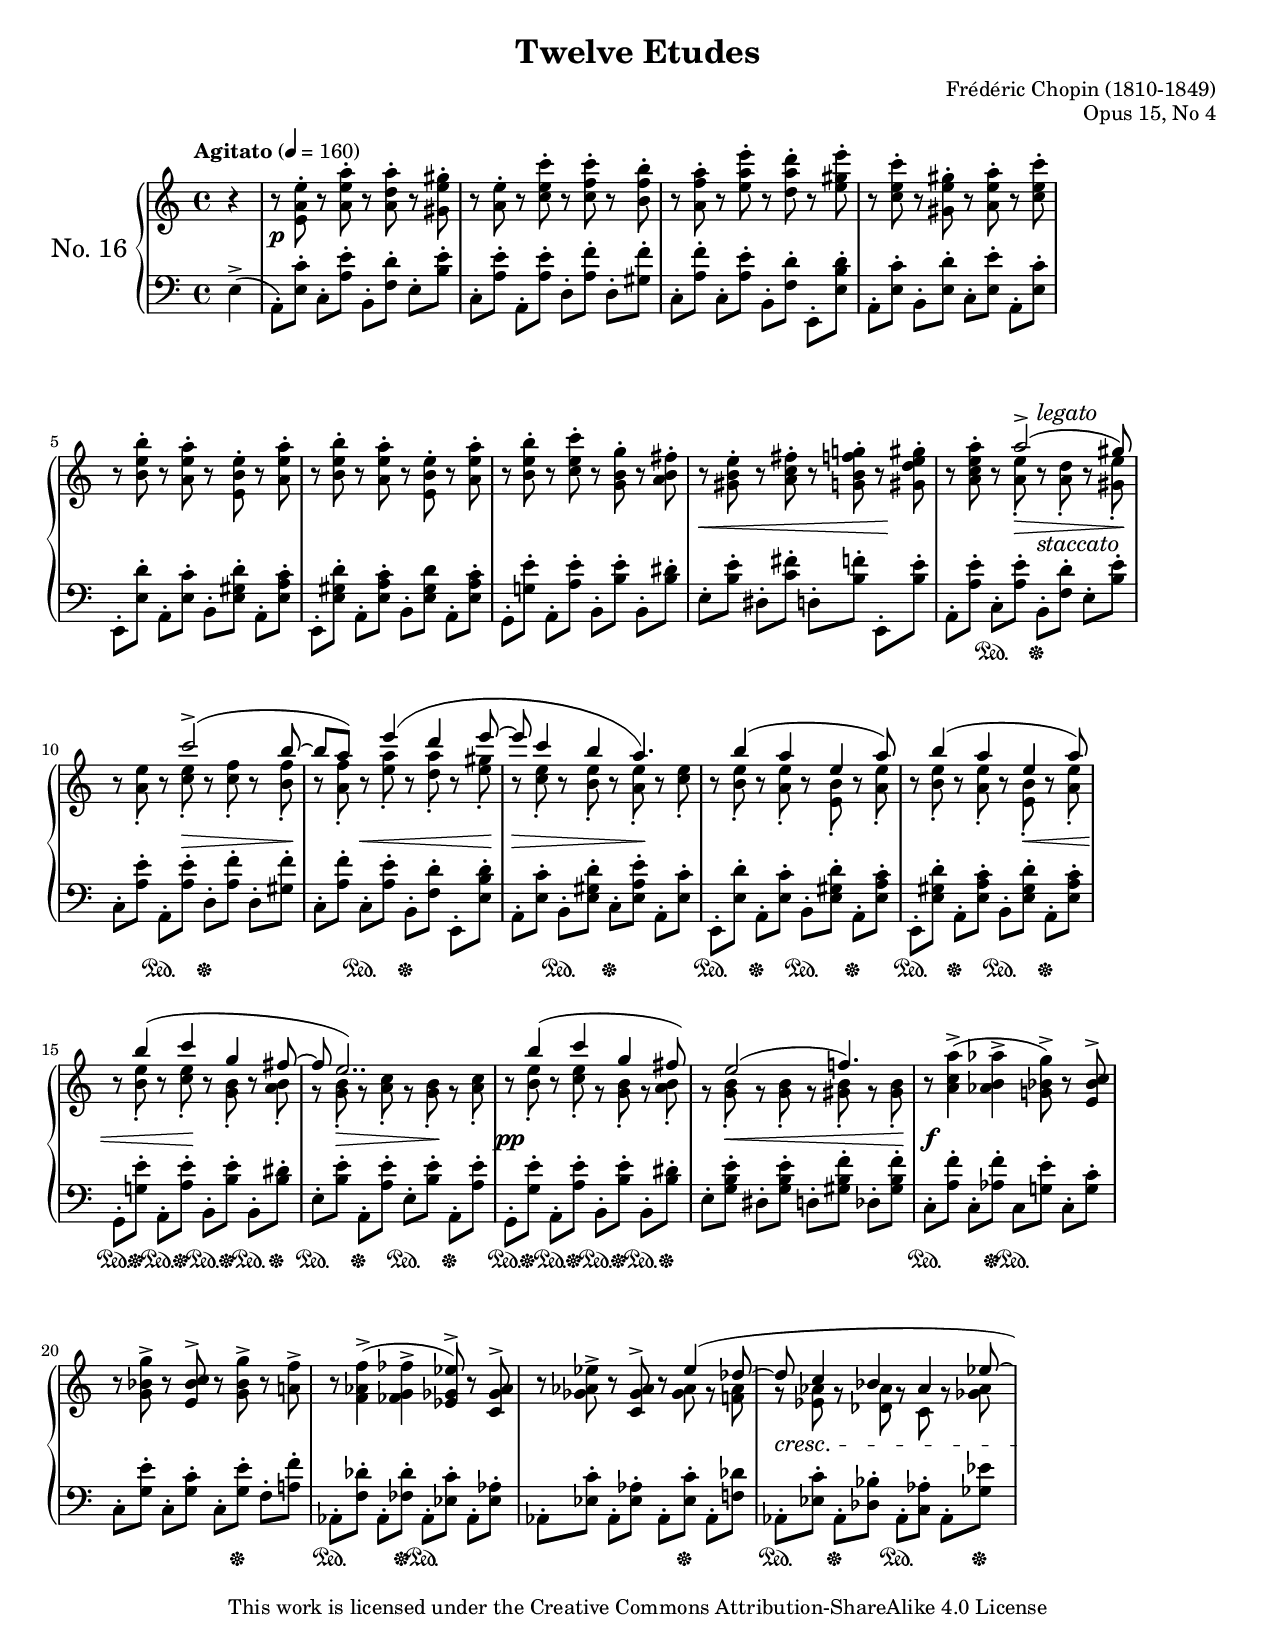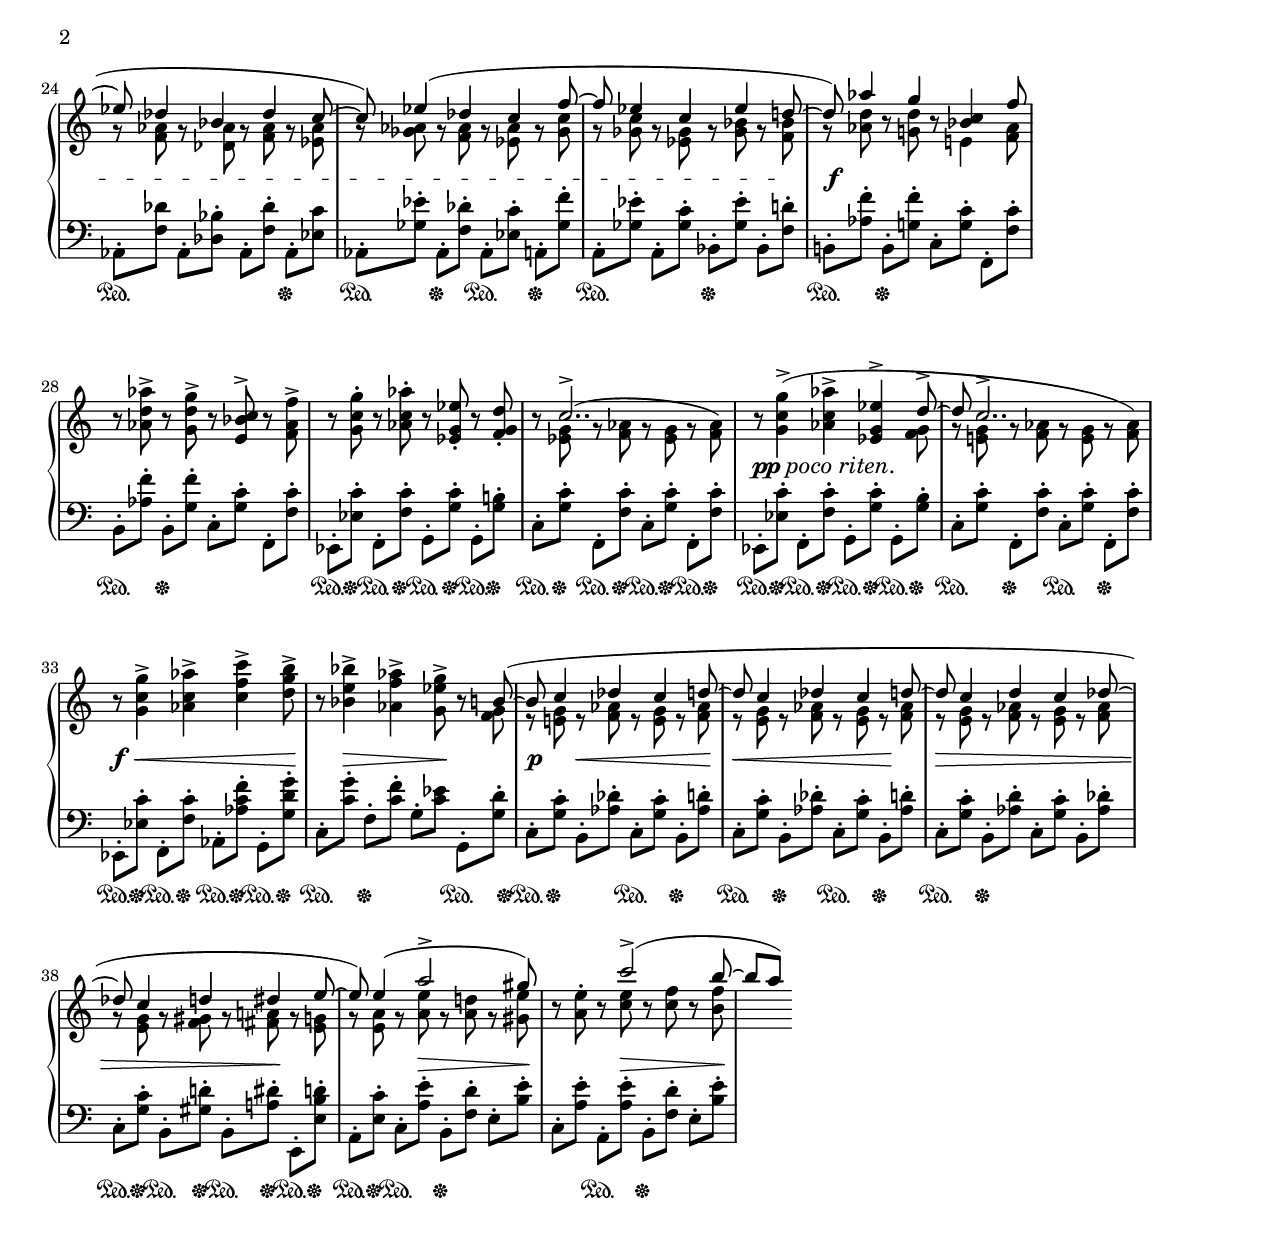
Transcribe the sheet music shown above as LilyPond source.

\version "2.23.13"
\language "english"

\include "includes/header-paper.ily"
%...+....1....+....2....+....3....+....4....+....5....+....6....+....7....+....

\include "global-variables.ily"

%%% Positions and shapes %%%

lengthenTieA = \tweak minimum-length 4 \etc

%%% Music %%%

global = {
  \time 4/4
  \key a \minor
  \accidentalStyle piano
  \set Timing.beamExceptions = #'()
  \set Timing.baseMoment = #(ly:make-moment 1/4)
  \set Timing.beatStructure = 1,1,1,1
}

rightHandUpper = \relative {
  \voiceOne
  \partial 4 s4
  s1 * 8 |
  
  \barNumberCheck 9
  s4. a''2->( gs8) |
  s4. c2->( b8~ |
  b8 a) s8 e'4( d e8~ |
  e8 c4 b a4.) |
  s8 b4( a e a8) |
  s8 b4( a e a8) |
  s8 b4( c g fs8~ |
  fs8 e2..) |
  
  \barNumberCheck 17
  s8 b'4( c g fs8) |
  s8 e2( f4.) |
  s1 * 3 |
  s2 s8 ef4( df8~ |
  df8 c4 bf af ef'8-\lengthenTieA ~ |
  ef8 df4 bf df c8~ |
  
  \barNumberCheck 25
  c8) ef4( df c f8~ |
  f8 ef4 c ef d8~ |
  d8) af'4 g <bf, c> f'8 |
  s1 * 2 |
  s8 c2..*6/7->( \hideNotes af8) \unHideNotes | 
  s2.. d8->~ |
  d8 c2..-> |
  
  \barNumberCheck 33
  s1 |
  s2.. b8~( |
  b8 c4 df c d8~ |
  d8 c4 df c d8~ |
  d8 c4 d c df8-\lengthenTieA ~ |
  df8 c4 d ds e8~ |
  e8) e4( a2-> gs8) |
  s4. c2->( b8~ |
  
  \barNumberCheck 41
  b8 a)
}

rightHandLower = \relative {
  \oneVoice
  \stemDown
  \partial 4 r4
  r8 <e' a e'>-. r <a e' a>-. r <a d a'>-. r <gs e' gs>-. |
  r8 <a e'>-. r <c e c'>-. r <c f c'>-. r <b f' b>-. |
  r8 <a f' a>-. r <e' a e'>-. r <d a' d>-. r <e gs e'>-. |
  r8 <c e c'>-. r <gs e' gs>-. r <a e' a>-. r <c e c'>-. |
  r8 <b e b'>-. r <a e' a>-. r <e b' e>-. r <a e' a>-. |
  r8 <b e b'>-. r <a e' a>-. r <e b' e>-. r <a e' a>-. |
  r8 <b e b'>-. r <c e c'>-. r <g b g'>-. r <a b fs'>-. |
  r8 <gs b e>-. r <a c fs>-. r <g b f' g>-. r <gs d' e gs>-. |
  
  \barNumberCheck 9
  r8 <a c e a>-. r \voiceTwo <a e'>-. b\rest^\legato <a d>-. b\rest <gs e'>-. |
  b8\rest <a e'>-. b\rest <c e>-. b\rest  <c f>-. b\rest <b f'>-. |
  b8\rest <a f'>-. b\rest <e a>-. b\rest <d a'>-. b\rest <e gs>-. |
  b8\rest <c e>-. b\rest <b e>-. b\rest <a e'>-. b\rest <c e>-. |
  b8\rest <b e>-. b\rest <a e'>-. b\rest <e, b'>-. b'\rest <a e'>-. |
  b8\rest <b e>-. b\rest <a e'>-. b\rest <e, b'>-. b'\rest <a e'>-. |
  b8\rest <b e>-. b\rest <c e>-. b\rest <g b>-. b\rest <a b>-. |
  g8\rest <g b>-. g\rest <a c>-. g\rest <g b>-. g\rest <a c>-. |
  
  \barNumberCheck 17
  b8\rest <b e>-. b\rest <c e>-. g\rest <g b>-. g\rest <a b>-. |
  g8\rest <g b>-. g\rest <g b>-. g\rest <gs b>-. g\rest <gs b>-. |
  \oneVoice
  r8 <a c a'>4->( <af b af'>-> <g bf g'>8->) r <e bf' c>^> |
  r8 <g bf g'>-> r <e bf' c>^> r <g bf g'>-> r <a f'>-> |
  r8 <f af f'>4->( <ff g ff'>-> <ef gf ef'>8^>) r <c gf' af>^> |
  r8 <gf' af ef'>-> r <c, gf' af>^> r \voiceTwo <gf' af> g\rest <f af> |
  g8\rest <ef af> g\rest <df af'> g\rest c, g'\rest <gf af> |
  g8\rest <f af> g\rest <df af'> g\rest <f af> g\rest <ef af> |
  
  \barNumberCheck 25
  g8\rest <gf af> g\rest <f af> g\rest <ef af> g\rest <gf c> |
  g8\rest <gf c> g\rest <ef gf> g\rest <gf bf> g\rest <f bf> |
  g8\rest <af d> b\rest <g d'> b\rest e,4 <f af>8 |
  \oneVoice
  r8 <af d af'>-> r <g d' g>-> r <e bf' c>^> r <f af f'>-> |
  r8 <g c g'>-. r <af c af'>-. r <ef g ef'>-. r <f g d'>-. |
  \voiceTwo
  b8\rest <ef, g> g\rest <f af> g\rest <ef g> g\rest <f af> |
  \oneVoice
  r8 <g c g'>4->( <af c af'>-> <ef g ef'>^> \voiceTwo <f g>8 |
  g8\rest <e g> g\rest <f af> g\rest <e g> g\rest <f af>) |
  
  \barNumberCheck 33
  \oneVoice
  r8 <g c g'>4-> <af c af'>-> <c f c'>-> <d g b>8-> |
  r8 <bf e bf'>4-> <af f' af>-> <g ef' g>8-> r \voiceTwo <f g> |
  \repeat unfold 3 {
    e8\rest <e g>  e\rest <f af> e\rest <e g> e\rest <f af> |
  }
  g8\rest <e g> g\rest <f gs> g\rest <fs a> g\rest <e g> |
  g8\rest <e a> g\rest <a e'> g\rest <a d> g\rest <gs e'> |
  b\rest <a e'>^. b\rest <c e> b\rest <c f> b\rest <b f'> |
  
  \barNumberCheck 41
}

rightHand = <<
  \clef treble
  \global
  \tempo "Agitato" 4 = 160
  \new Voice \rightHandUpper
  \new Voice \rightHandLower
>>

leftHand = \relative {
  \clef bass
  \global
  \partial 4 e4->( 
  a,8-.) <e' c'>-. c-. <a' e'>-. b,-. <f' d'>-. e-. <b' e>-. |
  c,8-. <a' e'>-. a,-. <a' e'>-. d,-. <a' f'>-. d,-. <gs f'>-. |
  c,8-. <a' f'>-. c,-. <a' e'>-. b,-. <f' d'>-. e,-. <e' b' d>-. |
  a,8-. <e' c'>-. b-. <e d'>-. c-. <e e'>-. a,-. <e' c'>-. |
  e,8-. <e' d'>-. a,-. <e' c'>-. b-. <e gs d'>-. a,-. <e' a c>-. |
  e,8-. <e' gs d'>-. a,-. <e' a c>-.  b-. <e gs d'> a,-. <e' a c>-. |
  g,8-. <g' e'>-. a,-. <a' e'>-. b,-. <b' e>-. b,-. <b' ds>-. |
  e,8-. <b' e>-. ds,-. <c' fs>-. d,-. <b' f'>-. e,,-. <b'' e>-. |
  
  \barNumberCheck 9
  a,8-. <a' e'>-. c,-. <a' e'>-. b,-.^\stacc <f' d'>-. e-. <b' e>-. |
  c,8-. <a' e'>-. a,-. <a' e'>-. d,-. <a' f'>-. d,-. <gs f'>-. |
  c,8-. <a' f'>-. c,-. <a' e'>-. b,-. <f' d'>-. e,-. <e' b' d>-. |
  a,8-. <e' c'>-. b-. <e gs d'>-. c-. <e a e'>-. a,-. <e' c'>-. |
  e,8-. <e' d'>-. a,-. <e' c'>-. b-. <e gs d'>-. a,-. <e'a c>-. |
  e,8-. <e' gs d'>-. a,-. <e' a c>-. b-. <e gs d'>-. a,-. <e' a c>-. |
  g,8-. <g' e'>-. a,-. <a' e'>-. b,-. <b' e>-. b,-. <b' ds>-. |
  e,8-. <b' e>-. a,-. <a' e'>-. e-. <b' e>-. a,-. <a' e'>-.
  
  \barNumberCheck 17
  g,8-. <g' e'>-. a,-. <a' e'>-. b,-. <b' e>-. b,-. <b' ds>-. |
  e,8-. <g b e>-. ds-. <g b e>-. d-. <gs b f'>-. df-. <gs b f'>-. |
  c,8-. <a' f'>-. c,-. <af' f'>-. c, <g' e'>-. c,-. <g' c>-. |
  c,8-. <g' e'>-. c,-. <g' c>-. c,-. <g' e'>-. f-. <a f'>-. |
  af,8-. <f' df'>-. af,-. <ff' df'>-. af,-. <ef' c'>-. af,-. <ef' af>-. |
  af,8-. <ef' c'>-. af,-. <ef' af>-. af,-. <ef' c'>-. af,-. <f' df'> |
  af,8-. <ef' c'>-. af,-. <df bf'>-. af-. <c af'>-. af-. <gf' ef'> |
  af,8-. <f' df'> af,-. <df bf'>-. af-. <f' df'>-. af,-. <ef' c'> |
  
  \barNumberCheck 25
  af,8-. <gf' ef'>-. af,-. <f' df'>-. af,-. <ef' c'>-. a,-. <gf' f'>-. |
  a,8-. <gf' ef'>-. a,-. <gf' c>-. bf,-. <gf' ef'>-. bf,-. <f' d'>-. |
  b,8-. <af' f'>-. b,-. <g' f'>-. c,-. <g' c>-. f,-. <f' c'>-. |
  b,8-. <af' f'>-. b,-. <g' f'>-. c,-. <g' c>-. f,-. <f' c'>-. |
  ef,8-. <ef' c'>-. f,-. <f' c'>-. g,-. <g' c>-. g,-. <g' b!>-. |
  c,8-. <g' c>-. f,-. <f' c'>-. c-. <g' c>-. f,-. <f' c'>-. |
  ef,8-. <ef' c'>-. f,-. <f' c'>-. g,-. <g'c>-. g,-. <g' b>-. |
  c,8-. <g' c>-. f,-. <f' c'>-. c-. <g' c>-. f,-. <f' c'>-. |
  
  \barNumberCheck 33
  ef,8-. <ef' c'>-. f,-. <f' c'>-. af,-. <af' c f>-. g,-. <g' d' g>-. |
  c,8-. <c' g'>-. f,-. <c' f>-. g-. <c ef> g,-. <g' d'>-. |
  c,8-. <g' c>-. b,-. <af' df>-. c,-. <g' c>-. b,-. <af' d>-. |
  c,8-. <g' c>-. b,-. <af' df>-. c,-. <g' c>-. b,-. <af' d>-. |
  c,8-. <g' c>-. b,-. <af' d>-. c,-. <g' c>-. b,-. <af' df>-. |
  c,8-. <g' c>-. b,-. <gs' d'>-. b,-. <a' ds>-. e,-. <e' b' d>-. |
  a,8-. <e' c'>-. c-. <a' e'>-. b,-. <f' d'>-. e-. <b' e>-. |
  c,8-. <a' e'>-. a,-. <a' e'>-. b,-. <f' d'>-. e-. <b' e>-. |
  
  \barNumberCheck 41
}

dynamics = {
  \override TextScript.Y-offset = -0.5
  \partial 4 s4
  s1\p |
  s1 * 6 |
  s2.\< s4\! |
  
  \barNumberCheck 9
  s4. s8\> s4. s8\! | 
  s4. s8\> s4. s8\! | 
  s4 s2\< s8 s\! |
  s2\> s8 s4.\! |
  s1 | 
  s2 s8 s\< s4 |
  s4. s8\! s2 |
  s8 s\> s4. s8\! s4 |
  
  \barNumberCheck 17
  s1\pp |
  s8 s\< s2 s8 s\! |
  s1\f |
  s1 * 3 |
  s1\cresc |
  s1 |
  
  \barNumberCheck 25
  s1 |
  s2.. s8\! |
  s1\f |
  s1 * 3 |
  s1^\ppPocoRiten
  s1 |
  
  \barNumberCheck 33
  s2..\f\< s8\! |
  s8 s2\> s4.\! |
  s4\p s2\< s8 s\! |
  s2.\< s4\! |
  s4.\> s8 s2 |
  s2 s8 s\! s4 |
  s4. s8\> s4. s8\! |
  s4. s8\> s4. s8\! |
  
  \barNumberCheck 41
}

pedal = {
  \partial 4 s4
  s1 * 8 |
  
  \barNumberCheck 9
  \repeat unfold 4 { s4 s\sd s2\su | }
  s4\sd s\su s\sd s\su |
  s4\sd s\su s\sd s\su |
  s8\sd s\su s\sd s\su s\sd s\su s\sd s\su |
  s4\sd s\su s\sd s\su |
  
  \barNumberCheck 17
  s8\sd s\su s\sd s\su s\sd s\su s\sd s\su |
  s1 |
  s4.\sd s8\su s2\sd |
  s2 s8 s\su s4 |
  s4.\sd s8\su s2\sd |
  s2 s8 s\su s4 |
  s4\sd s\su s\sd s8 s\su |
  s2.\sd s4\su |
  
  \barNumberCheck 25
  s4\sd s\su s\sd s\su |
  s2\sd s\su |
  s4\sd s2.\su |
  s4\sd s2.\su |
  \repeat unfold 3 { s8\sd s\su s\sd s\su s\sd s\su s\sd s\su | }
  s4\sd s\su s\sd s\su |
  
  \barNumberCheck 33
  s8\sd s\su s\sd s\su s\sd s\su s\sd s\su |
  s4\sd s2\su s8.\sd s16\su |
  s8\sd s\su s4 s\sd s\su |
  s4\sd s\su s\sd s\su |
  s4\sd s2.\su |
  s8\sd s\su s\sd s\su s\sd s\su s\sd s\su |
  s8\sd s\su s4\sd s2\su |
  s4 s\sd s\su s |
  
  \barNumberCheck 41
}

etudeFourMusic = \score {
  \header {
    opus = "Opus 15, No 4"
  }
  \keepWithTag layout
  \new PianoStaff \with { instrumentName = \markup \huge "No. 16" } <<
    % \set PianoStaff.connectArpeggios = ##t
    \new Staff = "upper" \rightHand
    \new Dynamics \dynamics
    \new Staff = "lower" \leftHand
    \new Dynamics \pedal
    % \new Devnull \forceBreaks
  >>
}

etudeFourMidi = \book {
  \bookOutputName "etude-op25-no4"
  \score { 
    \keepWithTag midi
    <<
      \new Staff = "upper" << \rightHand \dynamics \pedal >>
      \new Staff = "lower" << \leftHand \dynamics \pedal >>
    >>
    \midi {}
  }
}


\paper {
  ragged-right = ##t  % remove
  ragged-last-bottom = ##t
}

\etudeFourMusic
\etudeFourMidi
